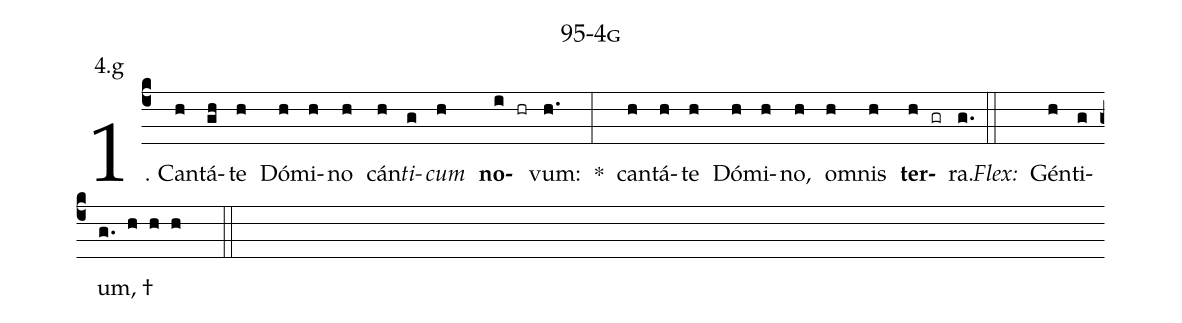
name: 95-4g;
annotation: 4.g;
%%
(c4)1. Can(h)tá(gh)te(h) Dó(h)mi(h)no(h) cán(h)<i>ti</i>(g)<i>cum</i>(h) <b>no</b>(i hr)vum:(h.) *(:) can(h)tá(h)te(h) Dó(h)mi(h)no,(h) om(h)nis(h) <b>ter</b>(h gr)ra.(g.) (::)
<i>Flex:</i>()  Gén(h)ti(g)um, †(g. h h h  ::)
